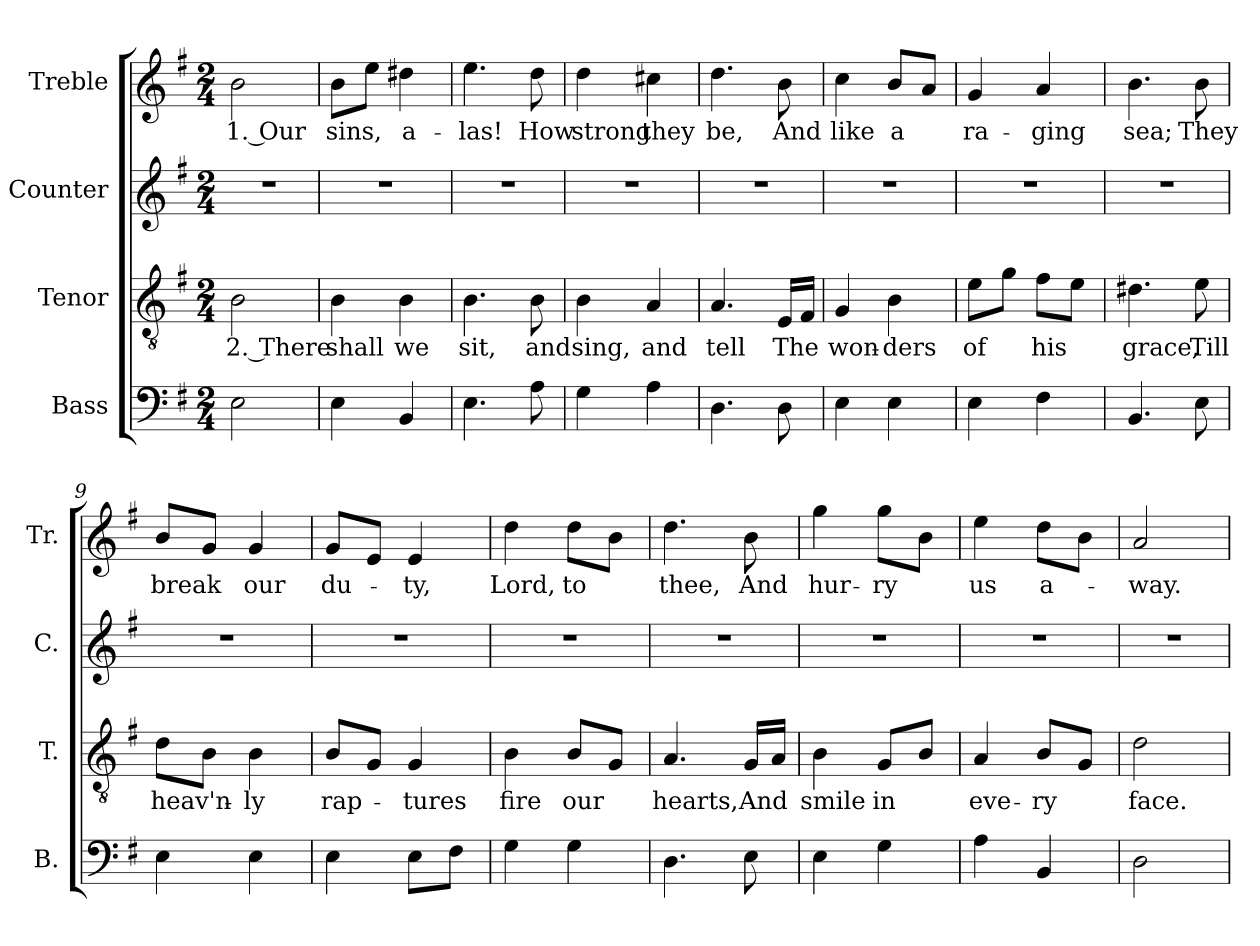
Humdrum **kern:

**kern	**kern	**text	**kern	**kern	**text
*part4	*part3	*part3	*part2	*part1	*part1
*staff4	*staff3	*staff3	*staff2	*staff1	*staff1
*I"Bass	*I"Tenor	*	*I"Counter	*I"Treble	*
*I'B.	*I'T.	*	*I'C.	*I'Tr.	*
*clefF4	*clefGv2	*	*clefG2	*clefG2	*
*k[f#]	*k[f#]	*	*k[f#]	*k[f#]	*
*M2/4	*M2/4	*	*M2/4	*M2/4	*
=1	=1	=1	=1	=1	=1
2E\	2B\	2. There	2r	2b\	1. Our
=2	=2	=2	=2	=2	=2
4E\	4B\	shall	2r	8b\L	sins,
.	.	.	.	8ee\J	.
4BB/	4B\	we	.	4dd#X\	a-
=3	=3	=3	=3	=3	=3
4.E\	4.B\	sit,	2r	4.ee\	-las!
8A\	8B\	and	.	8dd\	How
=4	=4	=4	=4	=4	=4
4G\	4B\	sing,	2r	4dd\	strong
4A\	4A/	and	.	4cc#X\	they
=5	=5	=5	=5	=5	=5
4.D\	4.A/	tell	2r	4.dd\	be,
8D\	16E/LL	The	.	8b\	And
.	16F#/JJ	.	.	.	.
=6	=6	=6	=6	=6	=6
4E\	4G/	won-	2r	4cc\	like
4E\	4B\	-ders	.	8b/L	a
.	.	.	.	8a/J	.
=7	=7	=7	=7	=7	=7
4E\	8e\L	of	2r	4g/	ra-
.	8g\J	.	.	.	.
4F#\	8f#\L	his	.	4a/	-ging
.	8e\J	.	.	.	.
=8	=8	=8	=8	=8	=8
4.BB/	4.d#X\	grace,	2r	4.b\	sea;
8E\	8e\	Till	.	8b\	They
!!LO:LB:g=z
=9	=9	=9	=9	=9	=9
4E\	8d\L	heav'n-	2r	8b/L	break
.	8B\J	.	.	8g/J	.
4E\	4B\	-ly	.	4g/	our
=10	=10	=10	=10	=10	=10
4E\	8B/L	rap-	2r	8g/L	du-
.	8G/J	.	.	8e/J	.
8E\L	4G/	-tures	.	4e/	-ty,
8F#\J	.	.	.	.	.
=11	=11	=11	=11	=11	=11
4G\	4B\	fire	2r	4dd\	Lord,
4G\	8B/L	our	.	8dd\L	to
.	8G/J	.	.	8b\J	.
=12	=12	=12	=12	=12	=12
4.D\	4.A/	hearts,	2r	4.dd\	thee,
8E\	16G/LL	And	.	8b\	And
.	16A/JJ	.	.	.	.
=13	=13	=13	=13	=13	=13
4E\	4B\	smile	2r	4gg\	hur-
4G\	8G/L	in	.	8gg\L	-ry
.	8B/J	.	.	8b\J	.
=14	=14	=14	=14	=14	=14
4A\	4A/	eve-	2r	4ee\	us
4BB/	8B/L	-ry	.	8dd\L	a-
.	8G/J	.	.	8b\J	.
=15	=15	=15	=15	=15	=15
2D\	2d\	face.	2r	2a/	-way.
=	=	=	=	=	=
*-	*-	*-	*-	*-	*-
